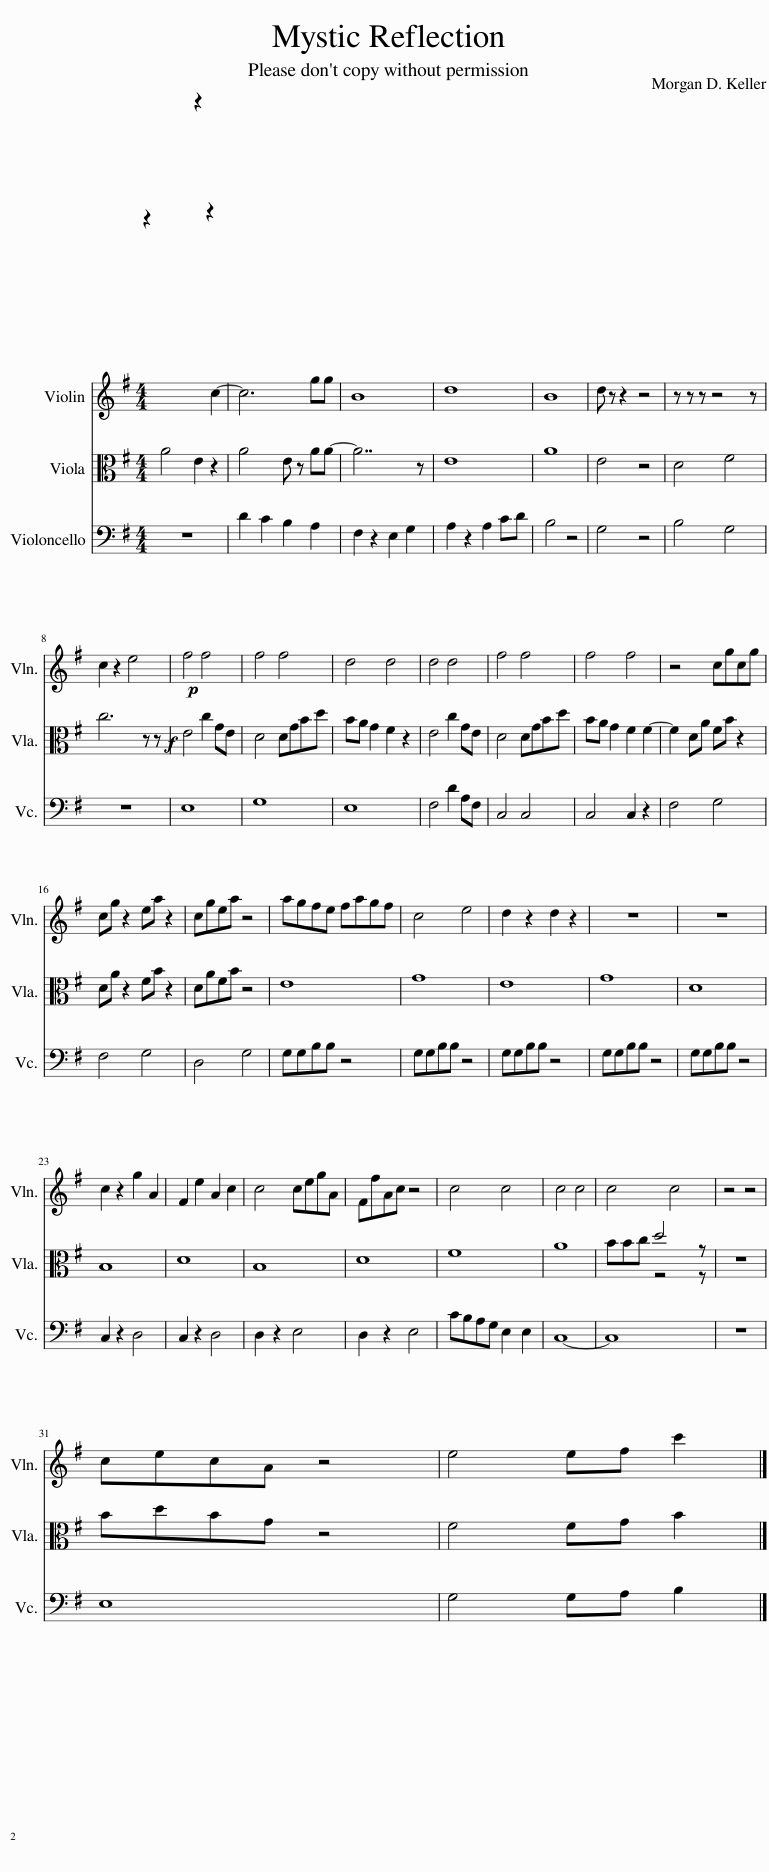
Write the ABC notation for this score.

X:1
%%score 1 2 3
L:1/8
M:4/4
I:linebreak $
K:G
V:1 treble
V:2 alto
V:3 bass
V:1
 z2 z2 z2 c2- | c6 gg | B8 | d8 | B8 | %5
 d z z2 z4 | z z z z4 z |$ c2 z2 e4 |!p! f4 f4 | f4 f4 | %10
 d4 d4 | d4 d4 | f4 f4 | f4 f4 | z4 cgcg |$ %15
 cg z2 ea z2 | cgea z4 | agfe fagf | c4 e4 | d2 z2 d2 z2 | %20
 z8 | z8 |$ c2 z2 g2 A2 | F2 e2 A2 c2 | c4 cegA | %25
 FfAc z4 | c4 c4 | c4 c4 | c4 c4 | z4 z4 |$ %30
 cecA z4 | e4 ef c'2 |] %32
V:2
 A4 E2 z2 | A4 E z AA- | A7 z | E8 | A8 | %5
 E4 z4 | D4 F4 |$ c6 z z |!f! E4 c2 GE | D4 DGBd | %10
 BA G2 F2 z2 | E4 c2 GE | D4 DGBd | BA G2 F2 F2- | F2 DA FB z2 |$ %15
 DA z2 FB z2 | DAFB z4 | E8 | G8 | E8 | %20
 G8 | D8 |$ B,8 | D8 | B,8 | %25
 D8 | F8 | A8 | BBc d4 z | z8 |$ %30
 BdBG z4 | F4 FG B2 |] %32
V:3
 z8 | D2 C2 B,2 A,2 | F,2 z2 E,2 G,2 | A,2 z2 A,2 CD | B,4 z4 | %5
 G,4 z4 | B,4 G,4 |$ z8 | E,8 | G,8 | %10
 E,8 | F,4 D2 A,F, | C,4 C,4 | C,4 C,2 z2 | F,4 G,4 |$ %15
 F,4 G,4 | D,4 G,4 | G,G,B,B, z4 | G,G,B,B, z4 | G,G,B,B, z4 | %20
 G,G,B,B, z4 | G,G,B,B, z4 |$ C,2 z2 D,4 | C,2 z2 D,4 | D,2 z2 E,4 | %25
 D,2 z2 E,4 | CB,A,G, E,2 E,2 | C,8- | C,8 | z8 |$ %30
 E,8 | G,4 G,A, B,2 |] %32
